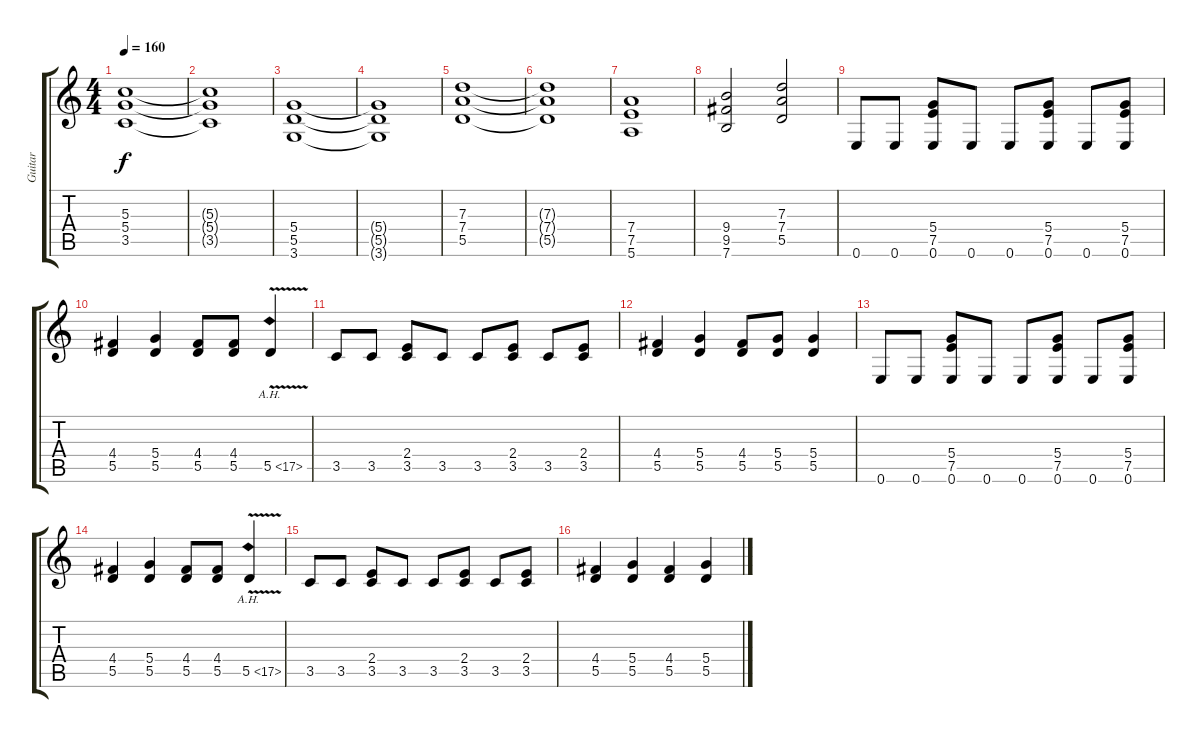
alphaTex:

\track ("Guitar" "Guitar") {instrument distortionguitar}
\staff {score tabs}
\tuning (E4 B3 G3 D3 A2 E2) {hide}
\ts (4 4)
\tempo 160
\clef g2
\ks c
(5.3 5.4 3.5).1{dy f} |
(5.3{t} 5.4{t} 3.5{t}).1 |
(5.4 5.5 3.6).1 |
(5.4{t} 5.5{t} 3.6{t}).1 |
(7.3 7.4 5.5).1 |
(7.3{t} 7.4{t} 5.5{t}).1 |
(7.4 7.5 5.6).1 |
(9.4 9.5 7.6).2 (7.3 7.4 5.5).2 |
0.6.8 0.6.8 (5.4 7.5 0.6).8 0.6.8 0.6.8 (5.4 7.5 0.6).8 0.6.8 (5.4 7.5 0.6).8 |
(4.4 5.5).4 (5.4 5.5).4 (4.4 5.5).8 (4.4 5.5).8 5.5{ah 12 v}.4 |
3.5.8 3.5.8 (2.4 3.5).8 3.5.8 3.5.8 (2.4 3.5).8 3.5.8 (2.4 3.5).8 |
(4.4 5.5).4 (5.4 5.5).4 (4.4 5.5).8 (5.4 5.5).8 (5.4 5.5).4 |
0.6.8 0.6.8 (5.4 7.5 0.6).8 0.6.8 0.6.8 (5.4 7.5 0.6).8 0.6.8 (5.4 7.5 0.6).8 |
(4.4 5.5).4 (5.4 5.5).4 (4.4 5.5).8 (4.4 5.5).8 5.5{ah 12 v}.4 |
3.5.8 3.5.8 (2.4 3.5).8 3.5.8 3.5.8 (2.4 3.5).8 3.5.8 (2.4 3.5).8 |
(4.4 5.5).4 (5.4 5.5).4 (4.4 5.5).4 (5.4 5.5).4
